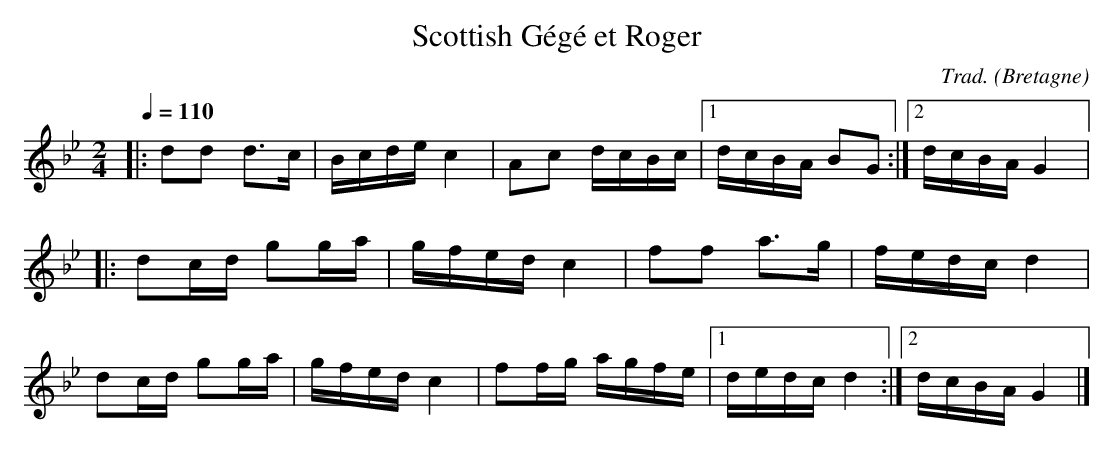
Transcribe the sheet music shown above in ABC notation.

X:1
T:Scottish Gégé et Roger
C:Trad.
O:Bretagne
M:2/4
L:1/16
Q:1/4=110
K:Bb
|: d2d2 d2>c2 | Bcde c4 | A2c2 dcBc |1 dcBA B2G2 :|2 dcBA G4 |:
d2cd g2ga | gfed c4 | f2f2 a2>g2 | fedc d4 |
d2cd g2ga | gfed c4 | f2fg agfe |1 dedc d4 :|2 dcBA G4 |]
